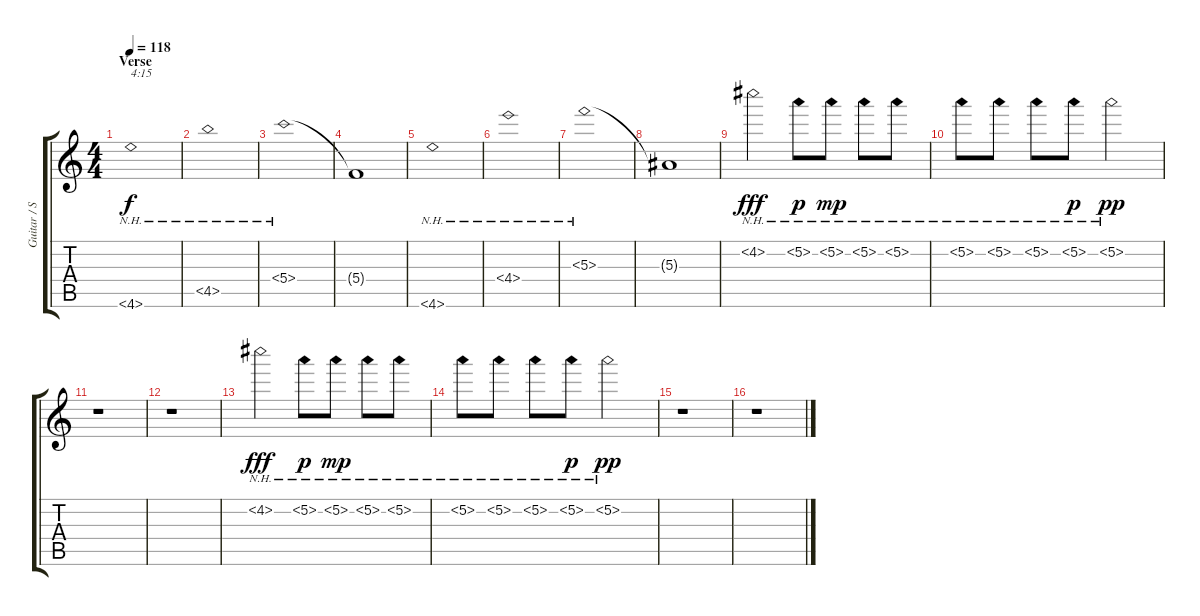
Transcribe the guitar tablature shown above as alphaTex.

\track ("Guitar / Stef Carpenter" "Guitar / S") {instrument overdrivenguitar}
\staff {score tabs}
\tuning (D4 A3 F3 C3 G2 C2) {hide}
\ts (4 4)
\section ("" "Verse")
\tempo 118
\clef g2
\ks c
4.6{nh}.1{txt "4:15" dy f volume 12 instrument electricguitarjazz} |
4.5{nh}.1 |
5.4{nh}.1 |
5.4{t}.1 |
4.6{nh}.1 |
4.4{nh}.1 |
5.3{nh}.1 |
5.3{t}.1 |
4.2{nh}.2{dy fff} 5.2{nh}.8{dy p} 5.2{nh}.8{dy mp} 5.2{nh}.8 5.2{nh}.8 |
5.2{nh}.8 5.2{nh}.8 5.2{nh}.8 5.2{nh}.8{dy p} 5.2{nh}.2{dy pp} |
r.1 |
r.1 |
4.2{nh}.2{dy fff} 5.2{nh}.8{dy p} 5.2{nh}.8{dy mp} 5.2{nh}.8 5.2{nh}.8 |
5.2{nh}.8 5.2{nh}.8 5.2{nh}.8 5.2{nh}.8{dy p} 5.2{nh}.2{dy pp} |
r.1 |
r.1
